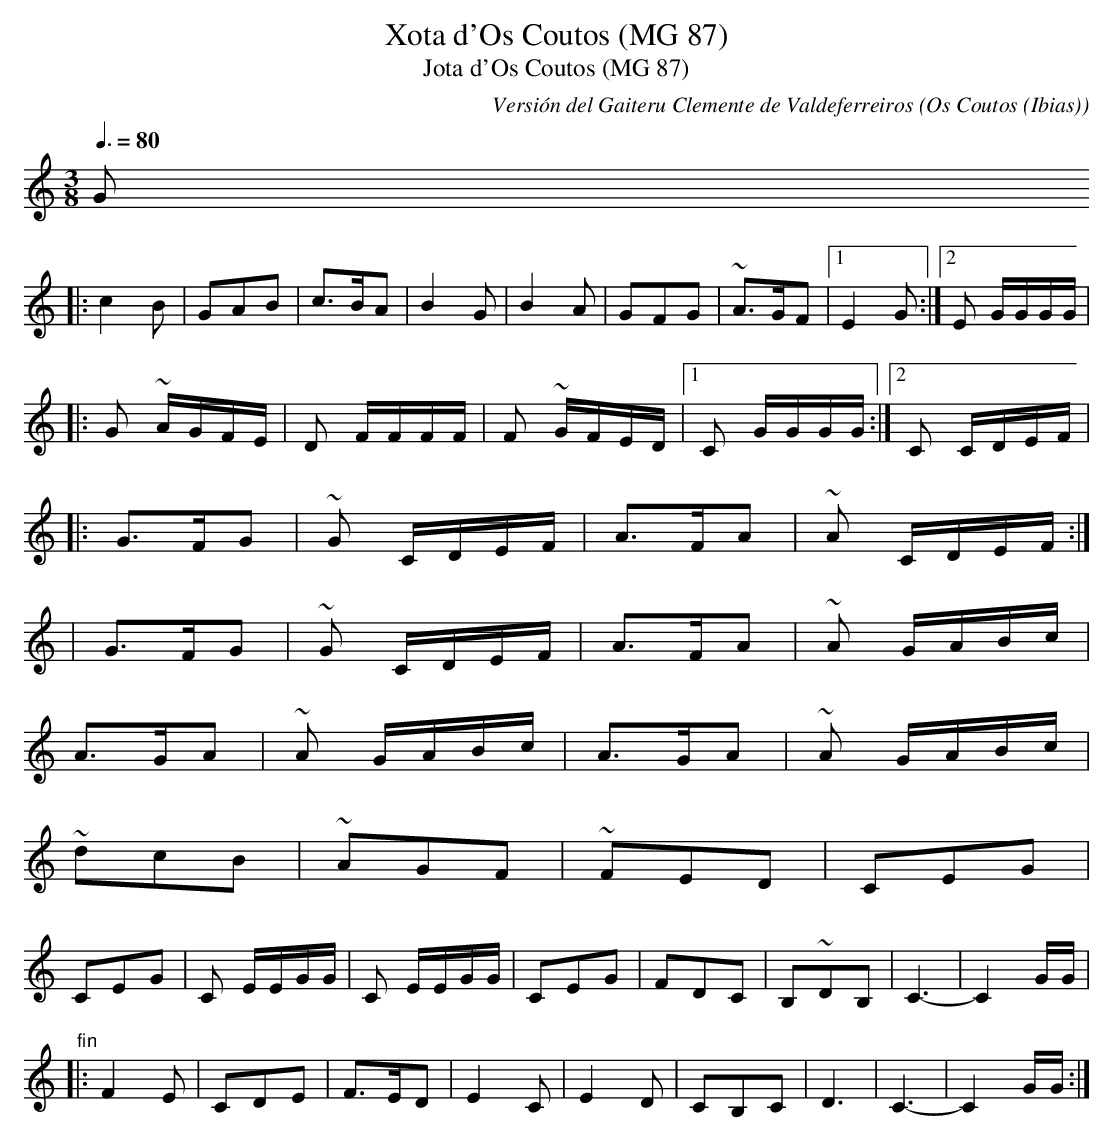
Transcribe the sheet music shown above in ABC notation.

X:1
T:Xota d'Os Coutos (MG 87)
T:Jota d'Os Coutos (MG 87)
C:Versión del Gaiteru Clemente de Valdeferreiros
O:Os Coutos (Ibias)
E:Comp.
M:3/8
L:1/8
Q:3/8=80
K:C
G
|: c2 B|GAB|c>BA|B2 G|B2 A|GFG|~A>GF|[1 E2 G :|[2 E G/G/G/G/|
|: G ~A/G/F/E/|D F/F/F/F/|F ~G/F/E/D/|[1 C G/G/G/G/ :|[2 C C/D/E/F/|
|: G>FG|~G C/D/E/F/|A>FA|~A C/D/E/F/ :|
|G>FG|~G C/D/E/F/|A>FA|~A G/A/B/c/|
A>GA|~A G/A/B/c/|A>GA|~A G/A/B/c/|
~dcB|~AGF|~FED|CEG|
CEG|C E/E/G/G/|C E/E/G/G/|CEG|FDC|B,~DB,|C3-|C2 G/G/|"fin"
|: F2 E|CDE|F>ED|E2 C|E2 D|CB,C|D3|C3-|C2 G/G/ :|
"repetir y acabar en fin"
